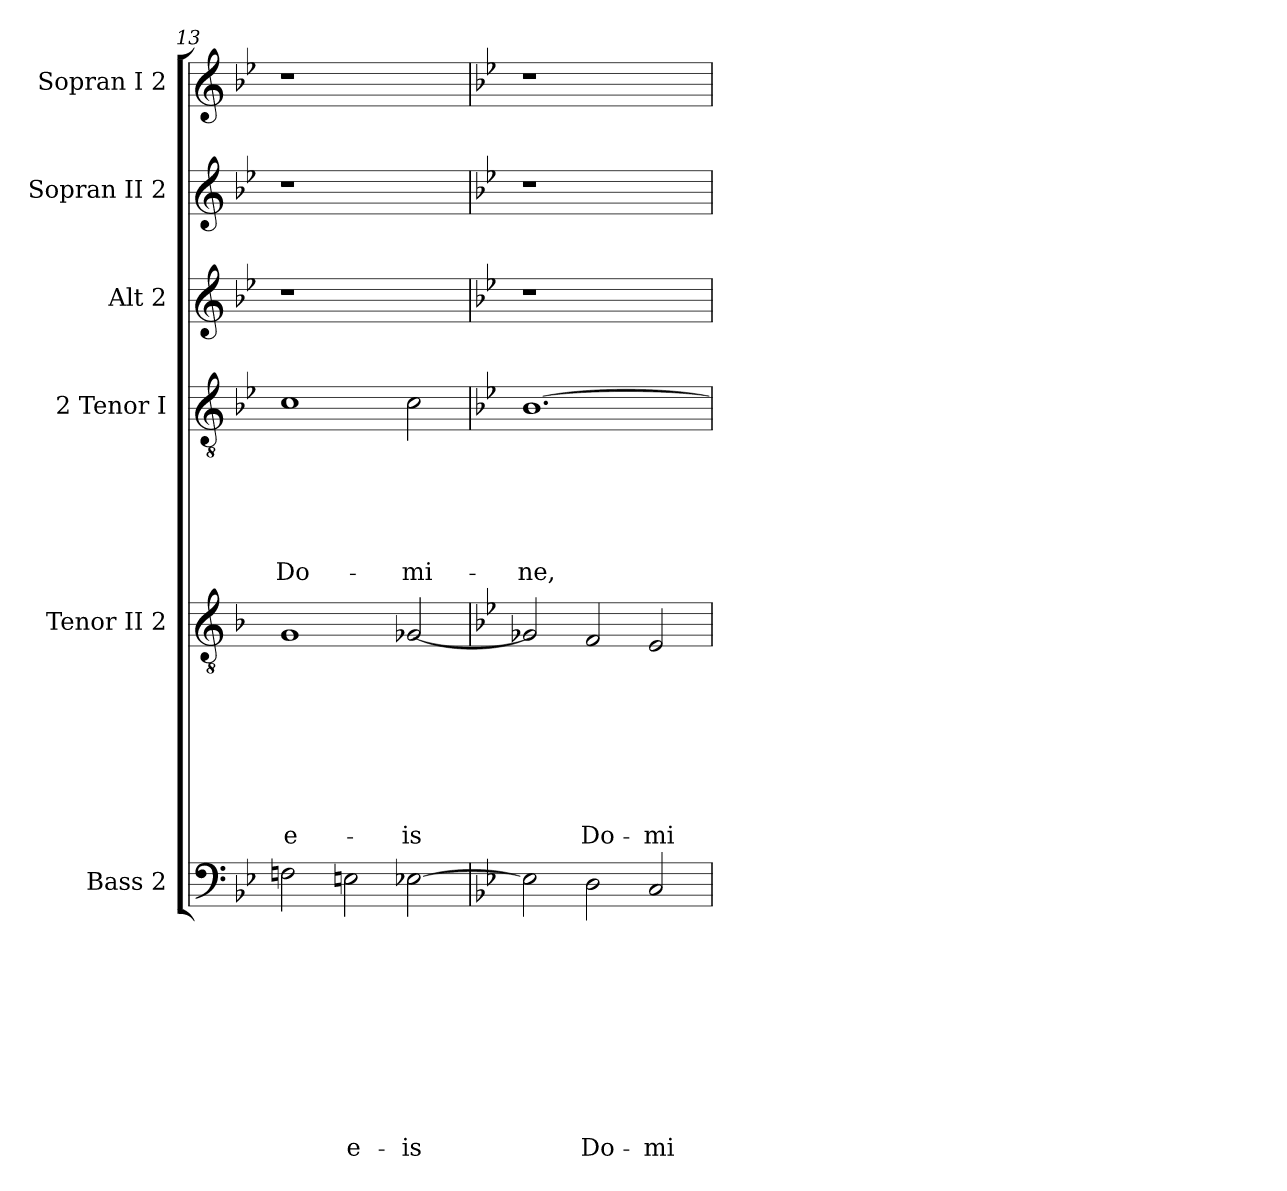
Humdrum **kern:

**kern	**text	**text	**text	**text	**text	**text	**text	**text	**text	**text	**kern	**text	**text	**text	**text	**text	**text	**text	**text	**kern	**text	**text	**text	**text	**text	**text	**kern	**kern	**kern
*part6	*part6	*part6	*part6	*part6	*part6	*part6	*part6	*part6	*part6	*part6	*part5	*part5	*part5	*part5	*part5	*part5	*part5	*part5	*part5	*part4	*part4	*part4	*part4	*part4	*part4	*part4	*part3	*part2	*part1
*staff6	*staff6	*staff6	*staff6	*staff6	*staff6	*staff6	*staff6	*staff6	*staff6	*staff6	*staff5	*staff5	*staff5	*staff5	*staff5	*staff5	*staff5	*staff5	*staff5	*staff4	*staff4	*staff4	*staff4	*staff4	*staff4	*staff4	*staff3	*staff2	*staff1
*I"Bass 2	*	*	*	*	*	*	*	*	*	*	*I"Tenor II 2	*	*	*	*	*	*	*	*	*I"2 Tenor I	*	*	*	*	*	*	*I"Alt 2	*I"Sopran II 2	*I"Sopran I 2
*clefF4	*	*	*	*	*	*	*	*	*	*	*clefGv2	*	*	*	*	*	*	*	*	*clefGv2	*	*	*	*	*	*	*clefG2	*clefG2	*clefG2
*k[b-e-]	*	*	*	*	*	*	*	*	*	*	*k[b-]	*	*	*	*	*	*	*	*	*k[b-e-]	*	*	*	*	*	*	*k[b-e-]	*k[b-e-]	*k[b-e-]
*B-:	*	*	*	*	*	*	*	*	*	*	*F:	*	*	*	*	*	*	*	*	*B-:	*	*	*	*	*	*	*B-:	*B-:	*B-:
=13	=13	=13	=13	=13	=13	=13	=13	=13	=13	=13	=13	=13	=13	=13	=13	=13	=13	=13	=13	=13	=13	=13	=13	=13	=13	=13	=13	=13	=13
!	!	!	!	!	!	!	!	!	!	!	!	!	!	!	!	!	!	!	!LO:LY:b	!	!	!	!	!	!	!LO:LY:b	!	!	!
2Fn\	.	.	.	.	.	.	.	.	.	.	1G	.	.	.	.	.	.	.	e-	1c	.	.	.	.	.	Do-	1r	1r	1r
!	!	!	!	!	!	!	!	!	!	!LO:LY:b	!	!	!	!	!	!	!	!	!	!	!	!	!	!	!	!	!	!	!
2En\	.	.	.	.	.	.	.	.	.	e-	.	.	.	.	.	.	.	.	.	.	.	.	.	.	.	.	.	.	.
!	!	!	!	!	!	!	!	!	!	!LO:LY:b	!	!	!	!	!	!	!	!	!LO:LY:b	!	!	!	!	!	!	!LO:LY:b	!	!	!
[<2E-X\	.	.	.	.	.	.	.	.	.	-is	[<2G-X/	.	.	.	.	.	.	.	-is	2c\	.	.	.	.	.	-mi-	2ryy	2ryy	2ryy
!!LO:LB:g=z
=14	=14	=14	=14	=14	=14	=14	=14	=14	=14	=14	=14	=14	=14	=14	=14	=14	=14	=14	=14	=14	=14	=14	=14	=14	=14	=14	=14	=14	=14
*	*	*	*	*	*	*	*	*	*	*	*k[b-e-]	*	*	*	*	*	*	*	*	*	*	*	*	*	*	*	*	*	*
*	*	*	*	*	*	*	*	*	*	*	*B-:	*	*	*	*	*	*	*	*	*	*	*	*	*	*	*	*	*	*
!	!	!	!	!	!	!	!	!	!	!	!	!	!	!	!	!	!	!	!	!	!	!	!	!	!	!LO:LY:b	!LO:N:vis=1	!LO:N:vis=1	!
2E-\]	.	.	.	.	.	.	.	.	.	.	2G-X/]	.	.	.	.	.	.	.	.	[>1.B-	.	.	.	.	.	-ne,	1r	1r	1r
!	!	!	!	!	!	!	!	!	!	!LO:LY:b	!	!	!	!	!	!	!	!	!LO:LY:b	!	!	!	!	!	!	!	!	!	!
2D\	.	.	.	.	.	.	.	.	.	Do-	2F/	.	.	.	.	.	.	.	Do-	.	.	.	.	.	.	.	.	.	.
!	!	!	!	!	!	!	!	!	!	!LO:LY:b	!	!	!	!	!	!	!	!	!LO:LY:b	!	!	!	!	!	!	!	!	!	!
2C/	.	.	.	.	.	.	.	.	.	-mi-	2E-/	.	.	.	.	.	.	.	-mi-	.	.	.	.	.	.	.	2ryy	2ryy	2ryy
=	=	=	=	=	=	=	=	=	=	=	=	=	=	=	=	=	=	=	=	=	=	=	=	=	=	=	=	=	=
*-	*-	*-	*-	*-	*-	*-	*-	*-	*-	*-	*-	*-	*-	*-	*-	*-	*-	*-	*-	*-	*-	*-	*-	*-	*-	*-	*-	*-	*-
